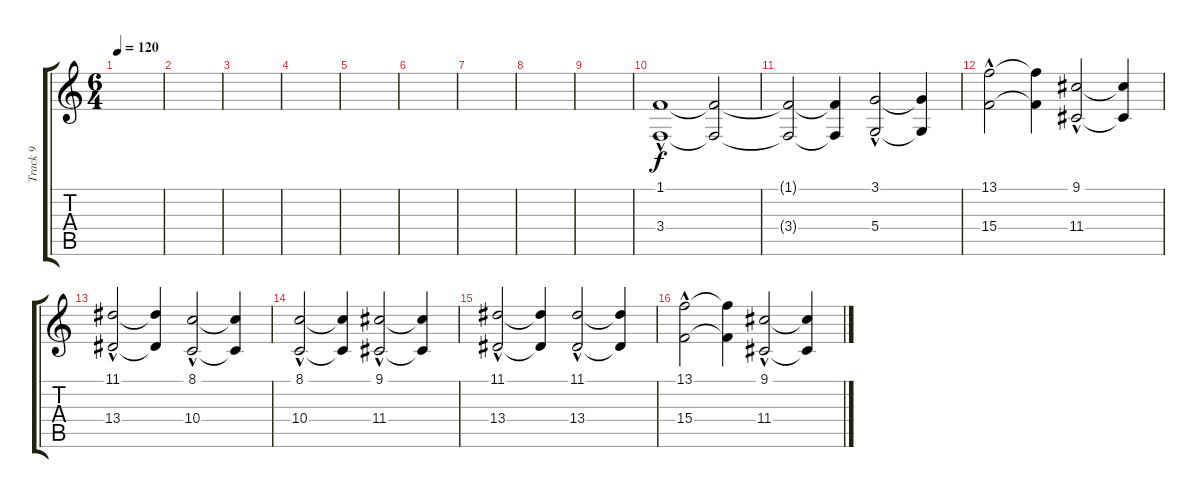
\track ("Track 9" "Track 9") {instrument fx7echoes}
\staff {score tabs}
\tuning (E4 B3 G3 D3 A2 E2) {hide}
\ts (6 4)
\tempo 120
\clef g2
\ks c
|
|
|
|
|
|
|
|
|
(1.1{hac} 3.4{hac}).1 (1.1{t} 3.4{t}).2 |
(1.1{t} 3.4{t}).2 (1.1{t} 3.4{t}).4 (3.1{hac} 5.4{hac}).2 (3.1{t} 5.4{t}).4 |
(13.1{hac} 15.4{hac}).2 (13.1{t} 15.4{t}).4 (9.1{hac} 11.4{hac}).2 (9.1{t} 11.4{t}).4 |
(11.1{hac} 13.4{hac}).2 (11.1{t} 13.4{t}).4 (8.1{hac} 10.4{hac}).2 (8.1{t} 10.4{t}).4 |
(8.1{hac} 10.4{hac}).2 (8.1{t} 10.4{t}).4 (9.1{hac} 11.4{hac}).2 (9.1{t} 11.4{t}).4 |
(11.1{hac} 13.4{hac}).2 (11.1{t} 13.4{t}).4 (11.1{hac} 13.4{hac}).2 (11.1{t} 13.4{t}).4 |
(13.1{hac} 15.4{hac}).2 (13.1{t} 15.4{t}).4 (9.1{hac} 11.4{hac}).2 (9.1{t} 11.4{t}).4
